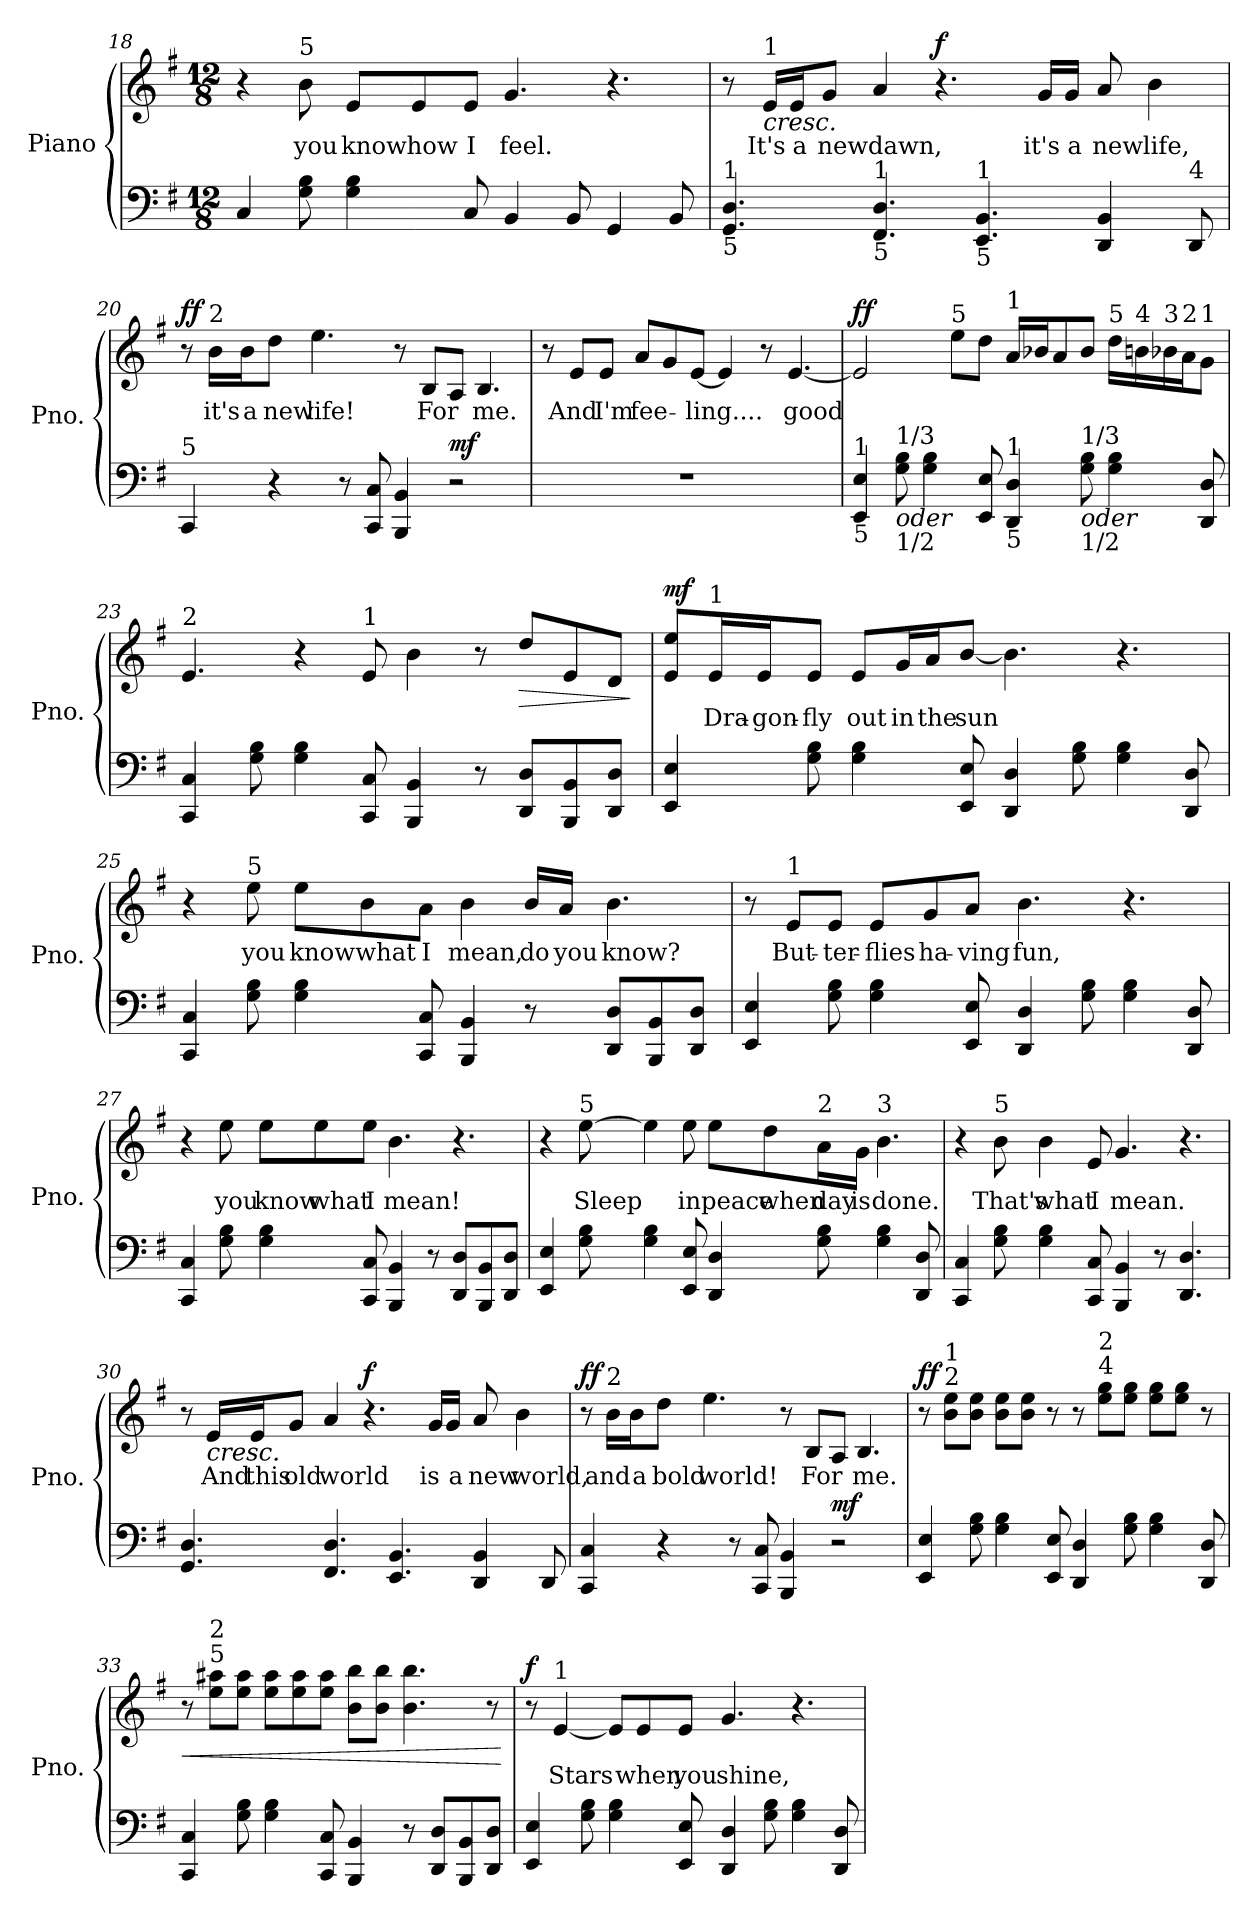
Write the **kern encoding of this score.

**kern	**kern	**text	**dynam
*part1	*part1	*part1	*part1
*staff2	*staff1	*staff1	*staff1/2
*I"Piano	*	*	*
*I'Pno.	*	*	*
*clefF4	*clefG2	*	*
*k[f#]	*k[f#]	*	*
*M12/8	*M12/8	*	*
=18	=18	=18	=18
4C/	4r	.	.
!	!LO:TX:a:t=5	!	!
!	!	!LO:LY:b	!
8G\ 8B\	8b\	you	.
!	!	!LO:LY:b	!
4G\ 4B\	8e/L	know	.
!	!	!LO:LY:b	!
.	8e/	how	.
!	!	!LO:LY:b	!
8C/	8e/J	I	.
!	!	!LO:LY:b	!
4BB/	4.g/	feel.	.
8BB/	.	.	.
4GG/	4.r	.	.
8BB/	.	.	.
=19	=19	=19	=19
!LO:TX:a:t=1	!	!	!
!LO:TX:b:t=5	!	!	!
4.GG/ 4.D/	8r	.	.
!	!LO:TX:a:t=1	!	!
!	!	!LO:LY:b	!LO:HP:b
.	16e/LL	It's	<
!	!	!LO:LY:b	!
.	16e/J	a	.
!	!	!LO:LY:b	!
.	8g/J	new	.
!LO:TX:a:t=1	!	!	!
!LO:TX:b:t=5	!	!	!
!	!	!LO:LY:b	!
4.FF#/ 4.D/	4a/	dawn,	.
!	!	!	!LO:DY:b
.	4.r	.	f
!LO:TX:a:t=1	!	!	!
!LO:TX:b:t=5	!	!	!
4.EE/ 4.BB/	.	.	.
!	!	!LO:LY:b	!
.	16g/LL	it's	.
!	!	!LO:LY:b	!
.	16g/JJ	a	.
!	!	!LO:LY:b	!
4DD/ 4BB/	8a/	new	.
!	!	!LO:LY:b	!
.	4b\	life,	.
!LO:TX:a:t=4	!	!	!
8DD/	.	.	.
.	.	.	[
!!LO:LB:g=z
=20	=20	=20	=20
!LO:TX:a:t=5	!	!	!
!	!	!	!LO:DY:b
4CC/	8r	.	ff
!	!LO:TX:a:t=2	!	!
!	!	!LO:LY:b	!
.	16b\LL	it's	.
!	!	!LO:LY:b	!
.	16b\J	a	.
!	!	!LO:LY:b	!
4r	8dd\J	new	.
!	!	!LO:LY:b	!
.	4.ee\	life!	.
8r	.	.	.
8CC/ 8C/	.	.	.
4BBB/ 4BB/	8r	.	.
!	!	!LO:LY:b	!
.	8B/L	For	.
!	!	!	!LO:DY:a=2
2r	8A/J	.	mf
!	!	!LO:LY:b	!
.	4.B/	me.	.
=21	=21	=21	=21
1.r	8r	.	.
!	!	!LO:LY:b	!
.	8e/L	And	.
!	!	!LO:LY:b	!
.	8e/J	I'm	.
!	!	!LO:LY:b	!
.	8a/L	fee-	.
.	8g/	.	.
!	!	!LO:LY:b	!
.	[8e/J	-ling....	.
.	4e/]	.	.
.	8r	.	.
!	!	!LO:LY:b	!
.	[4.e/	good	.
=22	=22	=22	=22
!LO:TX:a:t=1	!	!	!
!LO:TX:b:t=5	!	!	!
!	!	!LO:LY:b	!LO:DY:b
4EE/ 4E/	2e/]	.	ff
!LO:TX:a:t=1/3	!	!	!
!LO:TX:b:i:t=oder	!	!	!
!LO:TX:b:t=1/2	!	!	!
8G\ 8B\	.	.	.
4G\ 4B\	.	.	.
!	!LO:TX:a:t=5	!	!
.	8ee\L	.	.
8EE/ 8E/	8dd\J	.	.
!	!LO:TX:a:t=1	!	!
!LO:TX:a:t=1	!	!	!
!LO:TX:b:t=5	!	!	!
4DD/ 4D/	16a/LL	.	.
.	16b-X/J	.	.
.	8a/	.	.
!LO:TX:a:t=1/3	!	!	!
!LO:TX:b:i:t=oder	!	!	!
!LO:TX:b:t=1/2	!	!	!
8G\ 8B\	8b-/J	.	.
!	!LO:TX:a:t=5	!	!
4G\ 4B\	16dd\LL	.	.
!	!LO:TX:a:t=4	!	!
.	16bn\	.	.
!	!LO:TX:a:t=3	!	!
.	16b-X\	.	.
!	!LO:TX:a:t=2	!	!
.	16a\J	.	.
!	!LO:TX:a:t=1	!	!
8DD/ 8D/	8g\J	.	.
!!LO:LB:g=z
=23	=23	=23	=23
!	!LO:TX:a:t=2	!	!
4CC/ 4C/	4.e/	.	.
8G\ 8B\	.	.	.
4G\ 4B\	4r	.	.
!	!LO:TX:a:t=1	!	!
8CC/ 8C/	8e/	.	.
4BBB/ 4BB/	4b\	.	.
8r	8r	.	.
!	!	!	!LO:HP:b
8DD/ 8D/L	8dd/L	.	>
8BBB/ 8BB/	8e/	.	.
8DD/ 8D/J	8d/J	.	.
.	.	.	]
=24	=24	=24	=24
!	!	!	!LO:DY:b
4EE/ 4E/	8e/ 8ee/L	.	mf
!	!LO:TX:a:t=1	!	!
!	!	!LO:LY:b	!
.	16e/L	Dra-	.
!	!	!LO:LY:b	!
.	16e/J	-gon-	.
!	!	!LO:LY:b	!
8G\ 8B\	8e/J	-fly	.
!	!	!LO:LY:b	!
4G\ 4B\	8e/L	out	.
!	!	!LO:LY:b	!
.	16g/L	in	.
!	!	!LO:LY:b	!
.	16a/J	the	.
!	!	!LO:LY:b	!
8EE/ 8E/	[8b/J	sun	.
4DD/ 4D/	4.b\]	.	.
8G\ 8B\	.	.	.
4G\ 4B\	4.r	.	.
8DD/ 8D/	.	.	.
!!LO:LB:g=z
=25	=25	=25	=25
4CC/ 4C/	4r	.	.
!	!LO:TX:a:t=5	!	!
!	!	!LO:LY:b	!
8G\ 8B\	8ee\	you	.
!	!	!LO:LY:b	!
4G\ 4B\	8ee\L	know	.
!	!	!LO:LY:b	!
.	8b\	what	.
!	!	!LO:LY:b	!
8CC/ 8C/	8a\J	I	.
!	!	!LO:LY:b	!
4BBB/ 4BB/	4b\	mean,	.
!	!	!LO:LY:b	!
8r	16b/LL	do	.
!	!	!LO:LY:b	!
.	16a/JJ	you	.
!	!	!LO:LY:b	!
8DD/ 8D/L	4.b\	know?	.
8BBB/ 8BB/	.	.	.
8DD/ 8D/J	.	.	.
=26	=26	=26	=26
4EE/ 4E/	8r	.	.
!	!LO:TX:a:t=1	!	!
!	!	!LO:LY:b	!
.	8e/L	But-	.
!	!	!LO:LY:b	!
8G\ 8B\	8e/J	-ter-	.
!	!	!LO:LY:b	!
4G\ 4B\	8e/L	-flies	.
!	!	!LO:LY:b	!
.	8g/	ha-	.
!	!	!LO:LY:b	!
8EE/ 8E/	8a/J	-ving	.
!	!	!LO:LY:b	!
4DD/ 4D/	4.b\	fun,	.
8G\ 8B\	.	.	.
4G\ 4B\	4.r	.	.
8DD/ 8D/	.	.	.
!!LO:LB:g=z
=27	=27	=27	=27
4CC/ 4C/	4r	.	.
!	!	!LO:LY:b	!
8G\ 8B\	8ee\	you	.
!	!	!LO:LY:b	!
4G\ 4B\	8ee\L	know	.
!	!	!LO:LY:b	!
.	8ee\	what	.
!	!	!LO:LY:b	!
8CC/ 8C/	8ee\J	I	.
!	!	!LO:LY:b	!
4BBB/ 4BB/	4.b\	mean!	.
8r	.	.	.
8DD/ 8D/L	4.r	.	.
8BBB/ 8BB/	.	.	.
8DD/ 8D/J	.	.	.
=28	=28	=28	=28
4EE/ 4E/	4r	.	.
!	!LO:TX:a:t=5	!	!
!	!	!LO:LY:b	!
8G\ 8B\	[8ee\	Sleep	.
4G\ 4B\	4ee\]	.	.
!	!	!LO:LY:b	!
8EE/ 8E/	8ee\	in	.
!	!	!LO:LY:b	!
4DD/ 4D/	8ee\L	peace	.
!	!	!LO:LY:b	!
.	8dd\	when	.
!	!LO:TX:a:t=2	!	!
!	!	!LO:LY:b	!
8G\ 8B\	16a\L	day	.
!	!	!LO:LY:b	!
.	16g\JJ	is	.
!	!LO:TX:a:t=3	!	!
!	!	!LO:LY:b	!
4G\ 4B\	4.b\	done.	.
8DD/ 8D/	.	.	.
=29	=29	=29	=29
4CC/ 4C/	4r	.	.
!	!LO:TX:a:t=5	!	!
!	!	!LO:LY:b	!
8G\ 8B\	8b\	That's	.
!	!	!LO:LY:b	!
4G\ 4B\	4b\	what	.
!	!	!LO:LY:b	!
8CC/ 8C/	8e/	I	.
!	!	!LO:LY:b	!
4BBB/ 4BB/	4.g/	mean.	.
8r	.	.	.
4.DD/ 4.D/	4.r	.	.
!!LO:LB:g=z
=30	=30	=30	=30
4.GG/ 4.D/	8r	.	.
!	!	!LO:LY:b	!LO:HP:b
.	16e/LL	And	<
!	!	!LO:LY:b	!
.	16e/J	this	.
!	!	!LO:LY:b	!
.	8g/J	old	.
!	!	!LO:LY:b	!
4.FF#/ 4.D/	4a/	world	.
!	!	!	!LO:DY:b
.	4.r	.	f
4.EE/ 4.BB/	.	.	.
!	!	!LO:LY:b	!
.	16g/LL	is	.
!	!	!LO:LY:b	!
.	16g/JJ	a	.
!	!	!LO:LY:b	!
4DD/ 4BB/	8a/	new	.
!	!	!LO:LY:b	!
.	4b\	world,	.
8DD/	.	.	.
.	.	.	[
=31	=31	=31	=31
!	!	!	!LO:DY:b
4CC/ 4C/	8r	.	ff
!	!LO:TX:a:t=2	!	!
!	!	!LO:LY:b	!
.	16b\LL	and	.
!	!	!LO:LY:b	!
.	16b\J	a	.
!	!	!LO:LY:b	!
4r	8dd\J	bold	.
!	!	!LO:LY:b	!
.	4.ee\	world!	.
8r	.	.	.
8CC/ 8C/	.	.	.
4BBB/ 4BB/	8r	.	.
!	!	!LO:LY:b	!
.	8B/L	For	.
!	!	!	!LO:DY:a=2
2r	8A/J	.	mf
!	!	!LO:LY:b	!
.	4.B/	me.	.
=32	=32	=32	=32
!	!	!	!LO:DY:b
4EE/ 4E/	8r	.	ff
!	!LO:TX:a:t=2	!	!
!	!LO:TX:a:t=1	!	!
.	8b\ 8ee\L	.	.
8G\ 8B\	8b\ 8ee\J	.	.
4G\ 4B\	8b\ 8ee\L	.	.
.	8b\ 8ee\J	.	.
8EE/ 8E/	8r	.	.
4DD/ 4D/	8r	.	.
!	!LO:TX:a:t=4	!	!
!	!LO:TX:a:t=2	!	!
.	8ee\ 8gg\L	.	.
8G\ 8B\	8ee\ 8gg\J	.	.
4G\ 4B\	8ee\ 8gg\L	.	.
.	8ee\ 8gg\J	.	.
8DD/ 8D/	8r	.	.
!!LO:PB:g=z
=33	=33	=33	=33
!	!	!	!LO:HP:b
4CC/ 4C/	8r	.	<
!	!LO:TX:a:t=5	!	!
!	!LO:TX:a:t=2	!	!
.	8ee\ 8aa#X\L	.	.
8G\ 8B\	8ee\ 8aa#\J	.	.
4G\ 4B\	8ee\ 8aa#\L	.	.
.	8ee\ 8aa#\	.	.
8CC/ 8C/	8ee\ 8aa#\J	.	.
4BBB/ 4BB/	8b\ 8bb\L	.	.
.	8b\ 8bb\J	.	.
8r	4.b\ 4.bb\	.	.
8DD/ 8D/L	.	.	.
8BBB/ 8BB/	.	.	.
8DD/ 8D/J	8r	.	.
.	.	.	[
=34	=34	=34	=34
!	!	!	!LO:DY:b
4EE/ 4E/	8r	.	f
!	!LO:TX:a:t=1	!	!
!	!	!LO:LY:b	!
.	[4e/	Stars	.
8G\ 8B\	.	.	.
4G\ 4B\	8e/L]	.	.
!	!	!LO:LY:b	!
.	8e/	when	.
!	!	!LO:LY:b	!
8EE/ 8E/	8e/J	you	.
!	!	!LO:LY:b	!
4DD/ 4D/	4.g/	shine,	.
8G\ 8B\	.	.	.
4G\ 4B\	4.r	.	.
8DD/ 8D/	.	.	.
=	=	=	=
*-	*-	*-	*-
